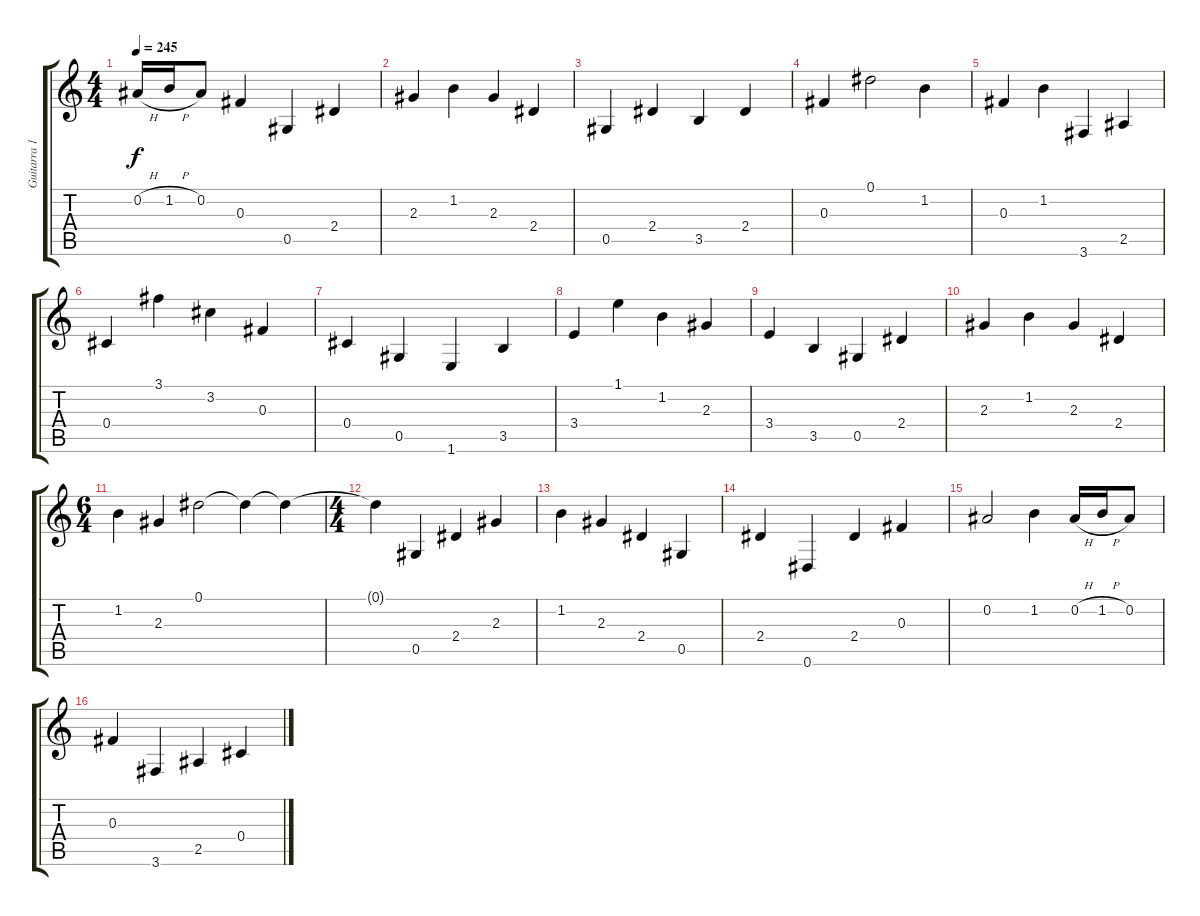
\track ("Guitarra 1" "Guitarra 1") {instrument acousticguitarsteel}
\staff {score tabs}
\tuning (Eb4 Bb3 Gb3 Db3 Ab2 Eb2) {hide}
\ts (4 4)
\tempo 245
\clef g2
\ks c
0.2{h}.16{dy f} 1.2{h}.16 0.2.8 0.3.4 0.5.4 2.4.4 |
2.3.4 1.2.4 2.3.4 2.4.4 |
0.5.4 2.4.4 3.5.4 2.4.4 |
0.3.4 0.1.2 1.2.4 |
0.3.4 1.2.4 3.6.4 2.5.4 |
0.4.4 3.1.4 3.2.4 0.3.4 |
0.4.4 0.5.4 1.6.4 3.5.4 |
3.4.4 1.1.4 1.2.4 2.3.4 |
3.4.4 3.5.4 0.5.4 2.4.4 |
2.3.4 1.2.4 2.3.4 2.4.4 |
\ts (6 4)
1.2.4 2.3.4 0.1.2 0.1{t}.4 0.1{t}.4 |
\ts (4 4)
0.1{t}.4 0.5.4 2.4.4 2.3.4 |
1.2.4 2.3.4 2.4.4 0.5.4 |
2.4.4 0.6.4 2.4.4 0.3.4 |
0.2.2 1.2.4 0.2{h}.16 1.2{h}.16 0.2.8 |
0.3.4 3.6.4 2.5.4 0.4.4
